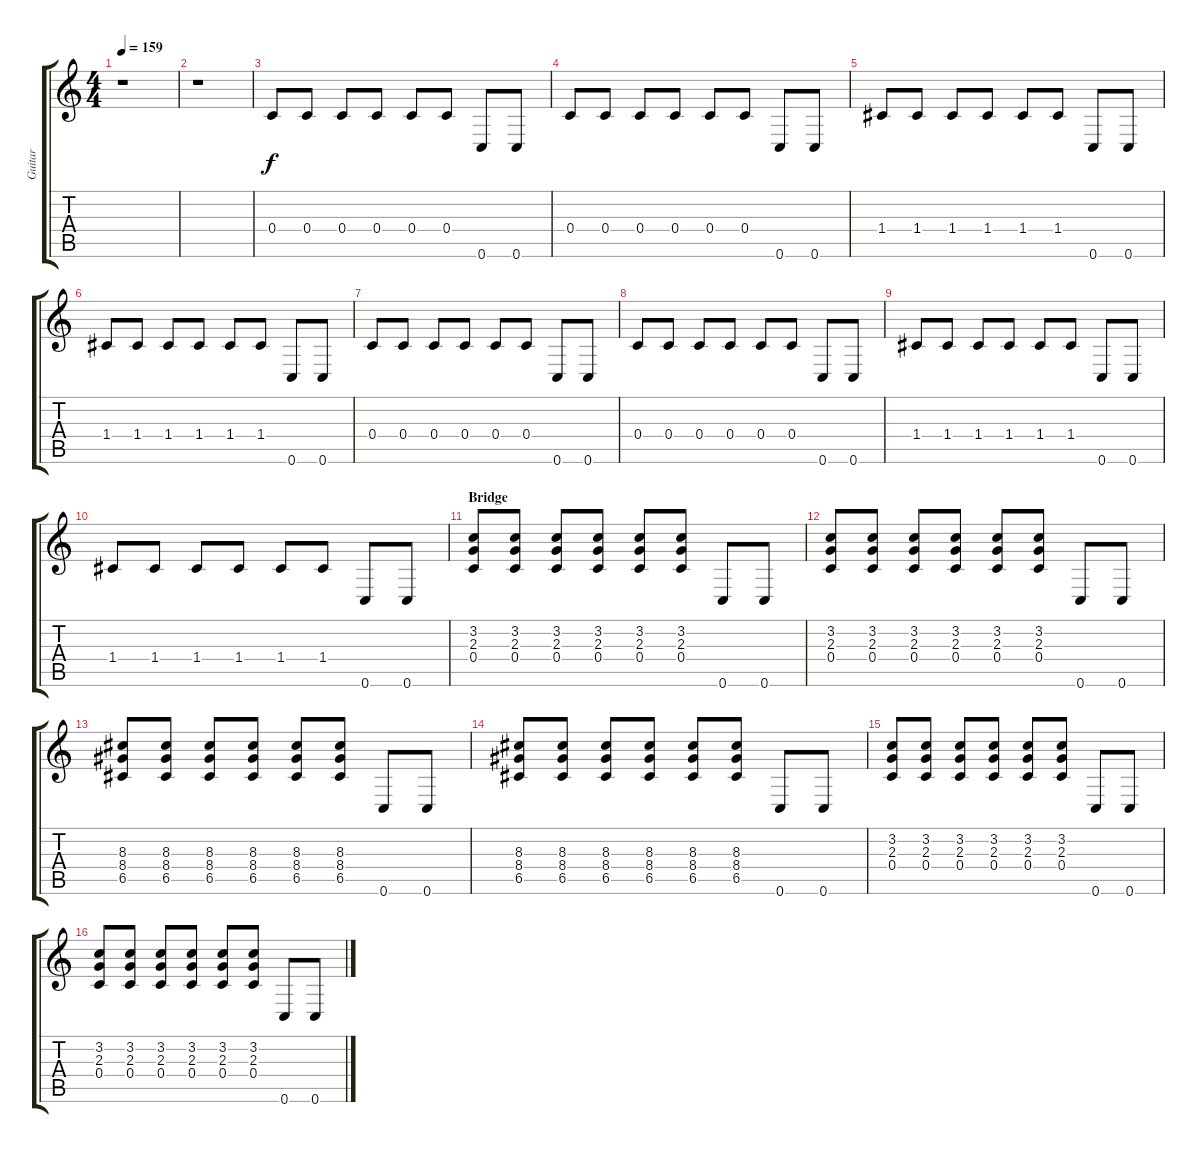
\track ("Guitar" "Guitar") {instrument distortionguitar}
\staff {score tabs}
\tuning (D4 A3 F3 C3 G2 C2) {hide}
\ts (4 4)
\tempo 159
\clef g2
\ks c
r.1{dy f} |
r.1 |
0.4.8 0.4.8 0.4.8 0.4.8 0.4.8 0.4.8 0.6.8 0.6.8 |
0.4.8 0.4.8 0.4.8 0.4.8 0.4.8 0.4.8 0.6.8 0.6.8 |
1.4.8 1.4.8 1.4.8 1.4.8 1.4.8 1.4.8 0.6.8 0.6.8 |
1.4.8 1.4.8 1.4.8 1.4.8 1.4.8 1.4.8 0.6.8 0.6.8 |
0.4.8 0.4.8 0.4.8 0.4.8 0.4.8 0.4.8 0.6.8 0.6.8 |
0.4.8 0.4.8 0.4.8 0.4.8 0.4.8 0.4.8 0.6.8 0.6.8 |
1.4.8 1.4.8 1.4.8 1.4.8 1.4.8 1.4.8 0.6.8 0.6.8 |
1.4.8 1.4.8 1.4.8 1.4.8 1.4.8 1.4.8 0.6.8 0.6.8 |
\section ("" "Bridge")
(3.2 2.3 0.4).8 (3.2 2.3 0.4).8 (3.2 2.3 0.4).8 (3.2 2.3 0.4).8 (3.2 2.3 0.4).8 (3.2 2.3 0.4).8 0.6.8 0.6.8 |
(3.2 2.3 0.4).8 (3.2 2.3 0.4).8 (3.2 2.3 0.4).8 (3.2 2.3 0.4).8 (3.2 2.3 0.4).8 (3.2 2.3 0.4).8 0.6.8 0.6.8 |
(8.3 8.4 6.5).8 (8.3 8.4 6.5).8 (8.3 8.4 6.5).8 (8.3 8.4 6.5).8 (8.3 8.4 6.5).8 (8.3 8.4 6.5).8 0.6.8 0.6.8 |
(8.3 8.4 6.5).8 (8.3 8.4 6.5).8 (8.3 8.4 6.5).8 (8.3 8.4 6.5).8 (8.3 8.4 6.5).8 (8.3 8.4 6.5).8 0.6.8 0.6.8 |
(3.2 2.3 0.4).8 (3.2 2.3 0.4).8 (3.2 2.3 0.4).8 (3.2 2.3 0.4).8 (3.2 2.3 0.4).8 (3.2 2.3 0.4).8 0.6.8 0.6.8 |
(3.2 2.3 0.4).8 (3.2 2.3 0.4).8 (3.2 2.3 0.4).8 (3.2 2.3 0.4).8 (3.2 2.3 0.4).8 (3.2 2.3 0.4).8 0.6.8 0.6.8
